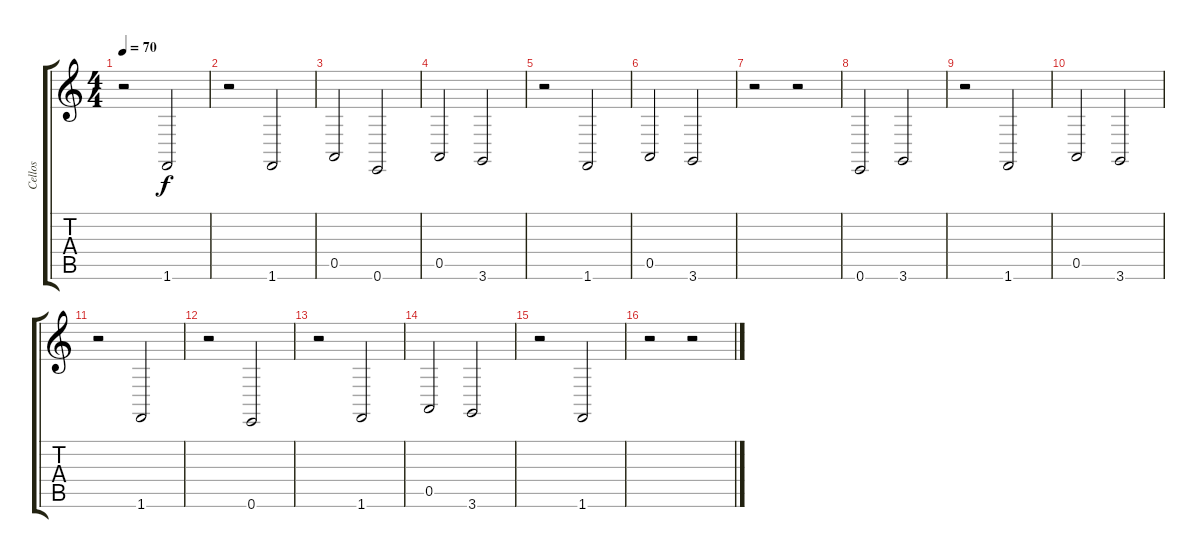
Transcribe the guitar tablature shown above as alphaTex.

\track ("Cellos" "Cellos") {instrument stringensemble2}
\staff {score tabs}
\tuning (E4 B3 G3 D3 A2 E2) {hide}
\ts (4 4)
\tempo 70
\clef g2
\ks c
r.2{dy f} 1.6.2 |
r.2 1.6.2 |
0.5.2 0.6.2 |
0.5.2 3.6.2 |
r.2 1.6.2 |
0.5.2 3.6.2 |
r.2 r.2 |
0.6.2 3.6.2 |
r.2 1.6.2 |
0.5.2 3.6.2 |
r.2 1.6.2 |
r.2 0.6.2 |
r.2 1.6.2 |
0.5.2 3.6.2 |
r.2 1.6.2 |
r.2 r.2
